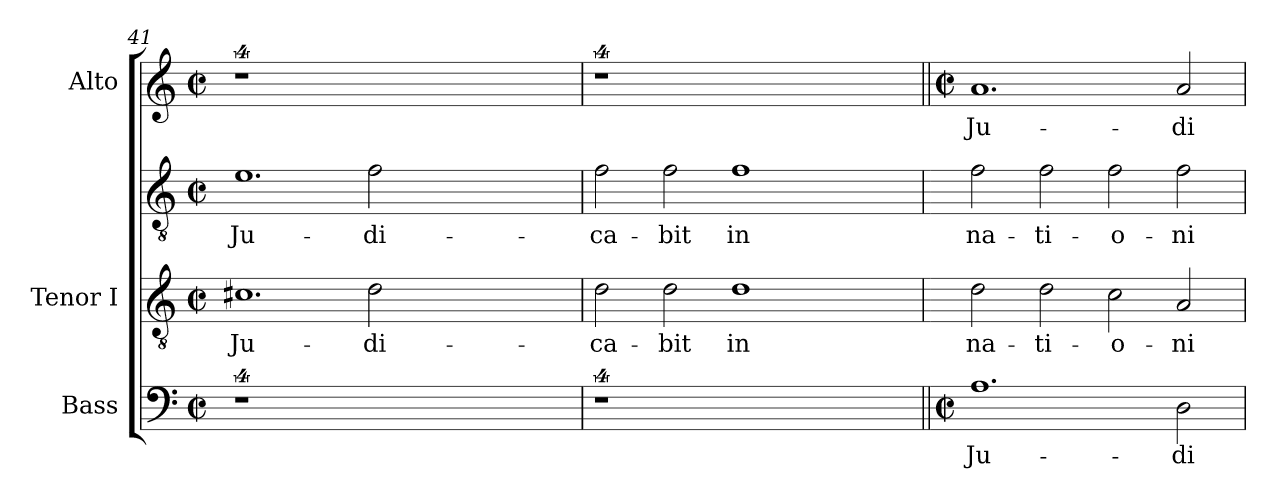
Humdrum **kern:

**kern	**text	**kern	**text	**kern	**text	**kern	**text
*part3	*part3	*part2	*part2	*part2	*part2	*part1	*part1
*staff4	*staff4	*staff3	*staff3	*staff2	*staff2	*staff1	*staff1
*I"Bass	*	*I"Tenor I	*	*	*	*I"Alto	*
*I'B	*	*I'T	*	*	*	*I'A	*
!!LO:LB:g=z
*clefF4	*	*clefGv2	*	*clefGv2	*	*clefG2	*
*k[]	*	*k[]	*	*k[]	*	*k[]	*
*C:	*	*C:	*	*C:	*	*C:	*
*M4/2	*	*M4/2	*	*M4/2	*	*M4/2	*
*met(c|)	*	*met(c|)	*	*met(c|)	*	*met(c|)	*
=41	=41	=41	=41	=41	=41	=41	=41
!	!	!	!LO:LY:b	!	!LO:LY:b	!	!
4%15r	.	1.c#X	-Ju-	1.e	Ju-	4%15r	.
!	!	!	!LO:LY:b	!	!LO:LY:b	!	!
.	.	2d	-di-	2f	-di-	.	.
.	.	1..ryy	.	1..ryy	.	.	.
=42	=42	=42	=42	=42	=42	=42	=42
!	!	!	!LO:LY:b	!	!LO:LY:b	!	!
4%11r	.	2d	ca-	2f	-ca-	4%11r	.
!	!	!	!LO:LY:b	!	!LO:LY:b	!	!
.	.	2d	-bit	2f	-bit	.	.
!	!	!	!LO:LY:b	!	!LO:LY:b	!	!
.	.	1d	in	1f	in	.	.
.	.	2.ryy	.	2.ryy	.	.	.
!!LO:LB:g=z
=43||	=43||	=43	=43||	=43	=43||	=43||	=43||
*k[]	*	*	*	*	*	*k[]	*
*C:	*	*	*	*	*	*C:	*
*M4/2	*	*	*	*	*	*M4/2	*
*met(c|)	*	*	*	*	*	*met(c|)	*
!	!LO:LY:b	!	!LO:LY:b	!	!LO:LY:b	!	!LO:LY:b
1.A	Ju-	2d	-na-	2f	na-	1.a	Ju-
!	!	!	!LO:LY:b	!	!LO:LY:b	!	!
.	.	2d	-ti-	2f	-ti-	.	.
!	!	!	!LO:LY:b	!	!LO:LY:b	!	!
.	.	2c	-o-	2f	-o-	.	.
!	!LO:LY:b	!	!LO:LY:b	!	!LO:LY:b	!	!LO:LY:b
2D	-di-	2A	-ni-	2f	-ni-	2a	-di-
=	=	=	=	=	=	=	=
*-	*-	*-	*-	*-	*-	*-	*-
